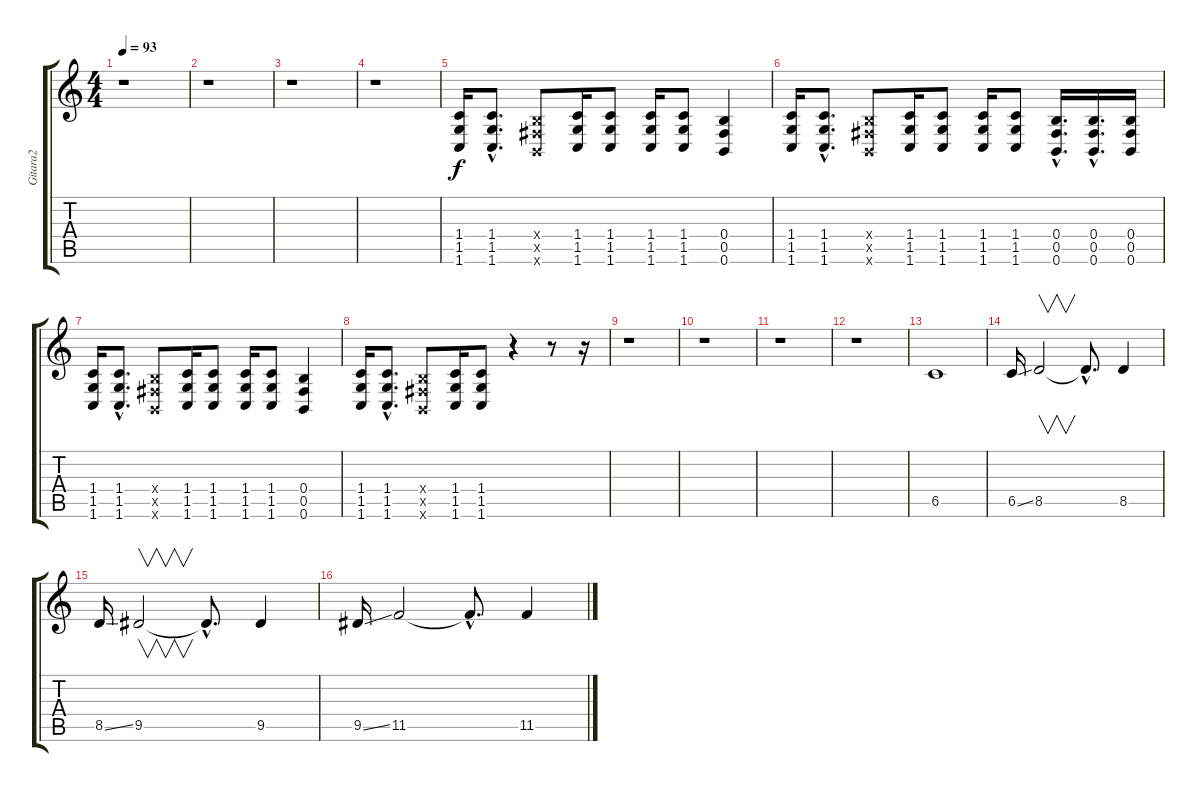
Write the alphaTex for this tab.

\track ("Gitara2" "Gitara2") {instrument distortionguitar}
\staff {score tabs}
\tuning (Db4 Ab3 E3 B2 Gb2 B1) {hide}
\ts (4 4)
\tempo 93
\clef g2
\ks c
r.1{dy f} |
r.1 |
r.1 |
r.1 |
(1.4 1.5 1.6).16{instrument distortionguitar} (1.4{hac} 1.5{hac} 1.6{hac}).8{d} (0.4{x} 0.5{x} 0.6{x}).8 (1.4 1.5 1.6).16 (1.4 1.5 1.6).8 (1.4 1.5 1.6).16 (1.4 1.5 1.6).8 (0.4 0.5 0.6).4 |
(1.4 1.5 1.6).16{instrument distortionguitar} (1.4{hac} 1.5{hac} 1.6{hac}).8{d} (0.4{x} 0.5{x} 0.6{x}).8 (1.4 1.5 1.6).16 (1.4 1.5 1.6).8 (1.4 1.5 1.6).16 (1.4 1.5 1.6).8 (0.4{hac} 0.5{hac} 0.6{hac}).16{d} (0.4{hac} 0.5{hac} 0.6{hac}).16{d} (0.4 0.5 0.6).16 |
(1.4 1.5 1.6).16{instrument distortionguitar} (1.4{hac} 1.5{hac} 1.6{hac}).8{d} (0.4{x} 0.5{x} 0.6{x}).8 (1.4 1.5 1.6).16 (1.4 1.5 1.6).8 (1.4 1.5 1.6).16 (1.4 1.5 1.6).8 (0.4 0.5 0.6).4 |
(1.4 1.5 1.6).16 (1.4{hac} 1.5{hac} 1.6{hac}).8{d} (0.4{x} 0.5{x} 0.6{x}).8 (1.4 1.5 1.6).16 (1.4 1.5 1.6).8 r.4 r.8 r.16 |
r.1 |
r.1 |
r.1 |
r.1 |
6.5.1 |
6.5{ss}.16 8.5.2{v} 8.5{hac t}.8{d} 8.5.4 |
8.5{ss}.16 9.5.2{v} 9.5{hac t}.8{d} 9.5.4 |
9.5{ss}.16 11.5.2 11.5{hac t}.8{d} 11.5{ss}.4
